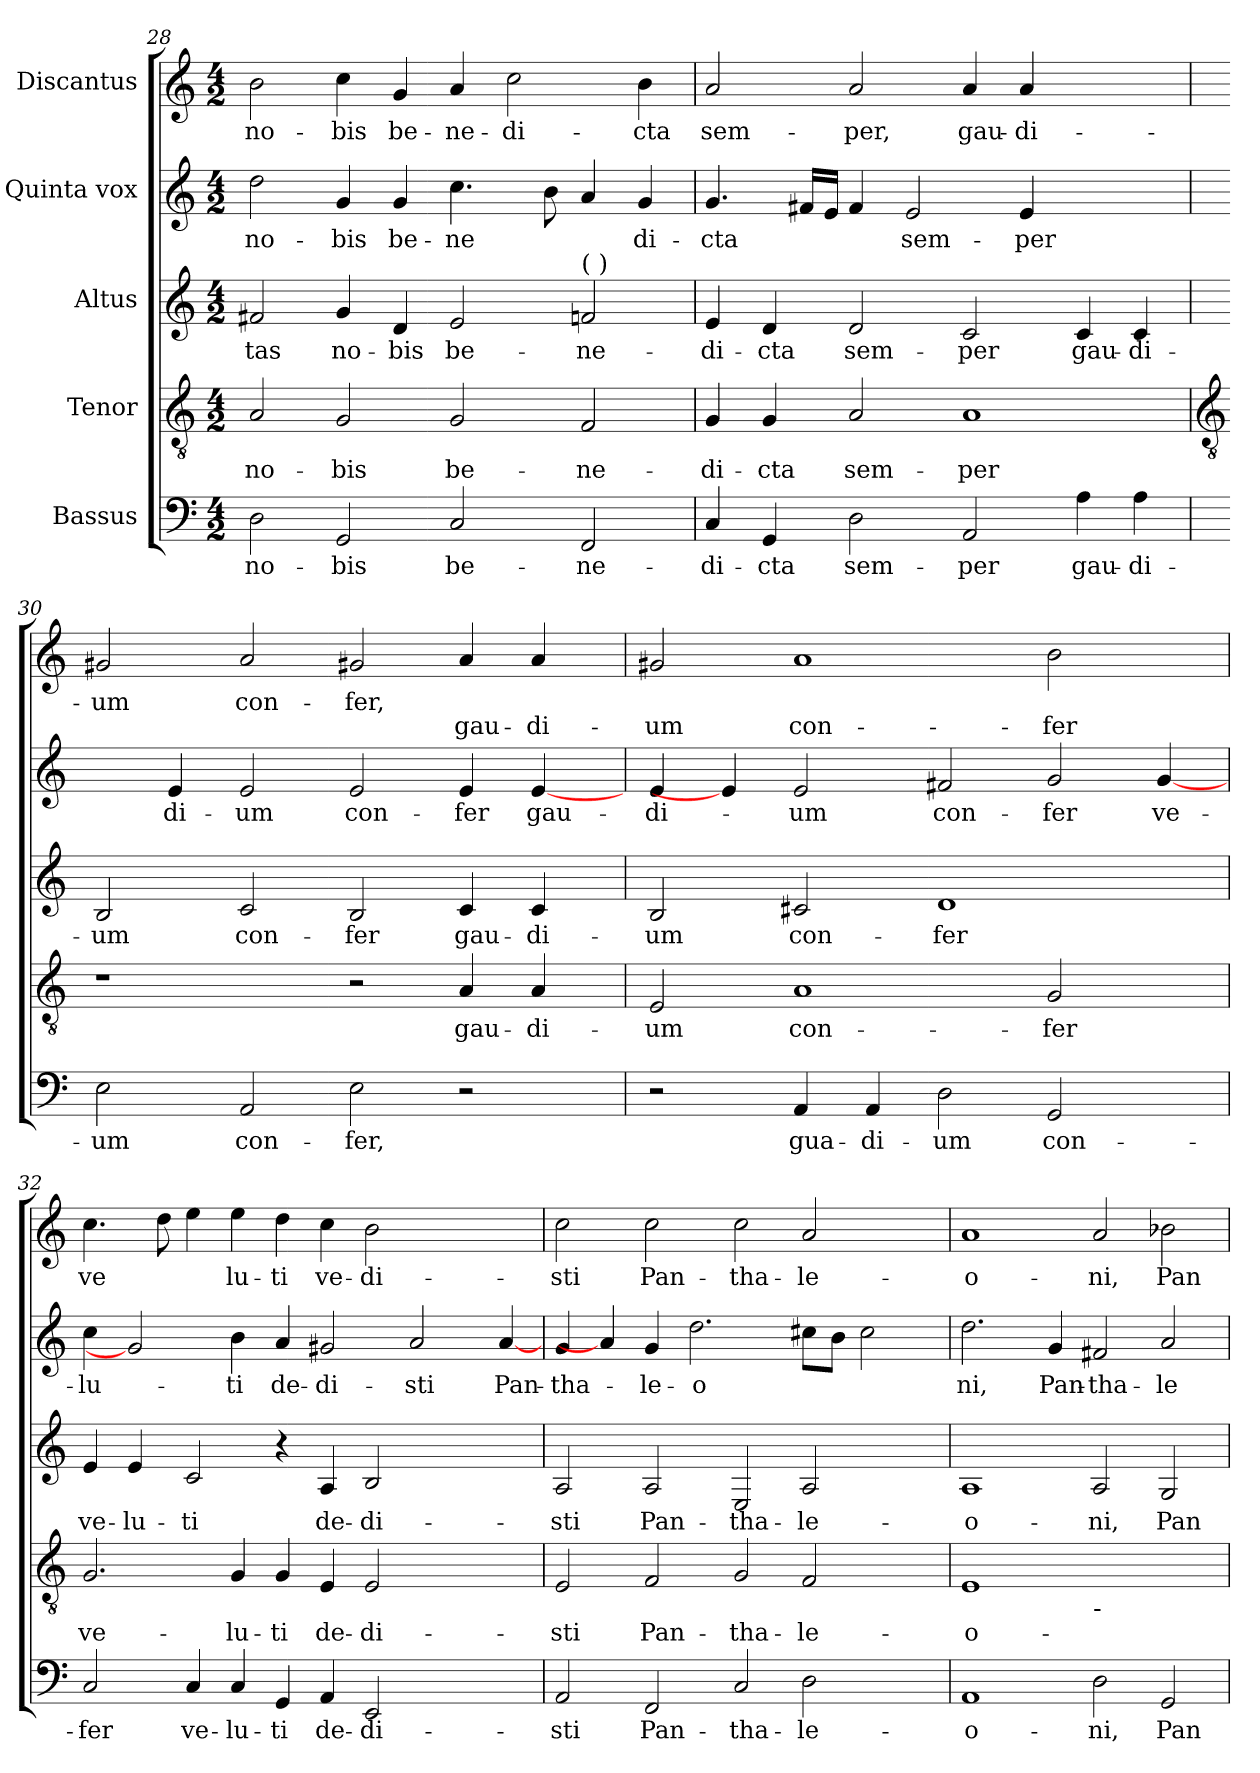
**kern	**text	**kern	**text	**kern	**text	**kern	**text	**kern	**text	**text
*part5	*part5	*part4	*part4	*part3	*part3	*part2	*part2	*part1	*part1	*part1
*staff5	*staff5	*staff4	*staff4	*staff3	*staff3	*staff2	*staff2	*staff1	*staff1	*staff1
*I"Bassus	*	*I"Tenor	*	*I"Altus	*	*I"Quinta vox	*	*I"Discantus	*	*
*clefF4	*	*clefGv2	*	*clefG2	*	*clefG2	*	*clefG2	*	*
*k[]	*	*k[]	*	*k[]	*	*k[]	*	*k[]	*	*
*C:	*	*C:	*	*C:	*	*C:	*	*C:	*	*
*M4/2	*	*M4/2	*	*M4/2	*	*M4/2	*	*M4/2	*	*
=28	=28	=28	=28	=28	=28	=28	=28	=28	=28	=28
!	!LO:LY:b	!	!LO:LY:b	!	!LO:LY:b	!	!LO:LY:b	!	!LO:LY:b	!
2D	no-	2A	no-	2f#X	-tas	2dd	no-	2b	no-	.
!	!LO:LY:b	!	!LO:LY:b	!	!LO:LY:b	!	!LO:LY:b	!	!LO:LY:b	!
2GG	-bis	2G	-bis	4g	no-	4g	-bis	4cc	-bis	.
!	!	!	!	!	!LO:LY:b	!	!LO:LY:b	!	!LO:LY:b	!
.	.	.	.	4d	-bis	4g	be-	4g	be-	.
!	!LO:LY:b	!	!LO:LY:b	!	!LO:LY:b	!	!LO:LY:b	!	!LO:LY:b	!
2C	be-	2G	be-	2e	be-	4.cc	-ne	4a	-ne-	.
!	!	!	!	!	!	!	!	!	!LO:LY:b	!
.	.	.	.	.	.	.	.	2cc	-di-	.
.	.	.	.	.	.	8b	.	.	.	.
!	!	!	!	!LO:TX:a:t=(  )	!	!	!	!	!	!
!	!LO:LY:b	!	!LO:LY:b	!	!LO:LY:b	!	!	!	!	!
2FF	-ne-	2F	-ne-	2f	-ne-	4a	.	.	.	.
!	!	!	!	!	!	!	!LO:LY:b	!	!LO:LY:b	!
.	.	.	.	.	.	4g	di-	4b	-cta	.
=29	=29	=29	=29	=29	=29	=29	=29	=29	=29	=29
!	!LO:LY:b	!	!LO:LY:b	!	!LO:LY:b	!	!LO:LY:b	!	!LO:LY:b	!
4C	-di-	4G	-di-	4e	-di-	4.g	-cta	2a	sem-	.
!	!LO:LY:b	!	!LO:LY:b	!	!LO:LY:b	!	!	!	!	!
4GG	-cta	4G	-cta	4d	-cta	.	.	.	.	.
.	.	.	.	.	.	16f#LL	.	.	.	.
.	.	.	.	.	.	16eJJ	.	.	.	.
!	!LO:LY:b	!	!LO:LY:b	!	!LO:LY:b	!	!	!	!LO:LY:b	!
2D	sem-	2A	sem-	2d	sem-	4f#	.	2a	-per,	.
!	!	!	!	!	!	!	!LO:LY:b	!	!	!
.	.	.	.	.	.	2e	sem-	.	.	.
!	!LO:LY:b	!	!LO:LY:b	!	!LO:LY:b	!	!	!	!LO:LY:b	!
2AA	-per	1A	-per	2c	-per	.	.	4a	gau-	.
!	!	!	!	!	!	!	!LO:LY:b	!	!LO:LY:b	!
.	.	.	.	.	.	4e	-per	4a	-di-	.
!	!LO:LY:b	!	!	!	!LO:LY:b	!	!LO:LY:b	!	!	!
4A	gau-	.	.	4c	gau-	[4eyy	gau-	2ryy	.	.
!	!LO:LY:b	!	!	!	!LO:LY:b	!	!	!	!	!
4A	-di-	.	.	4c	-di-	4ryy	.	.	.	.
!!LO:LB:g=z
=30	=30	=30	=30	=30	=30	=30	=30	=30	=30	=30
*	*	*clefGv2	*	*	*	*	*	*	*	*
!	!LO:LY:b	!	!	!	!LO:LY:b	!	!	!	!LO:LY:b	!
*	*	*	*	*	*	*	*	*^	*	*
2E	-um	1r	.	2B	-um	4eyy]	.	2g#X	1ryy	-um	.
!	!	!	!	!	!	!	!LO:LY:b	!	!	!	!
.	.	.	.	.	.	4e	-di-	.	.	.	.
!	!LO:LY:b	!	!	!	!LO:LY:b	!	!LO:LY:b	!	!	!LO:LY:b	!
2AA	con-	.	.	2c	con-	2e	-um	2a	.	con-	.
!	!LO:LY:b	!	!	!	!LO:LY:b	!	!LO:LY:b	!	!	!LO:LY:b	!
2E	-fer,	2r	.	2B	-fer	2e	con-	2g#X	2ryy	-fer,	.
!	!	!	!LO:LY:b	!	!LO:LY:b	!	!LO:LY:b	!	!	!	!LO:LY:b
2r	.	4A	gau-	4c	gau-	4e	-fer	4a	4ryy	.	gau-
!	!	!	!LO:LY:b	!	!LO:LY:b	!	!LO:LY:b	!	!	!	!LO:LY:b
.	.	4A	-di-	4c	-di-	[4e	gau-	4a	8ryy	.	-di-
.	.	.	.	.	.	.	.	.	8ryy	.	.
=31	=31	=31	=31	=31	=31	=31	=31	=31	=31	=31	=31
!	!	!	!LO:LY:b	!	!LO:LY:b	!	!LO:LY:b	!	!	!	!LO:LY:b
*	*	*	*	*	*	*	*	*v	*v	*	*
2r	.	2E	-um	2B	-um	4e	-di-	2g#X	.	-um
.	.	.	.	.	.	4e]	.	.	.	.
!	!LO:LY:b	!	!LO:LY:b	!	!LO:LY:b	!	!LO:LY:b	!	!	!LO:LY:b
4AA	gua-	1A	con-	2c#X	con-	2e	-um	1a	.	con-
!	!LO:LY:b	!	!	!	!	!	!	!	!	!
4AA	-di-	.	.	.	.	.	.	.	.	.
!	!LO:LY:b	!	!	!	!LO:LY:b	!	!LO:LY:b	!	!	!
2D	-um	.	.	1d	-fer	2f#X	con-	.	.	.
!	!LO:LY:b	!	!LO:LY:b	!	!	!	!LO:LY:b	!	!	!LO:LY:b
2GG	con-	2G	-fer	.	.	2g	-fer	2b	.	-fer
!	!	!	!	!	!	!	!LO:LY:b	!	!	!
4ryy	.	4ryy	.	4ryy	.	[4g	ve-	4ryy	.	.
=32	=32	=32	=32	=32	=32	=32	=32	=32	=32	=32
!	!LO:LY:b	!	!LO:LY:b	!	!LO:LY:b	!	!LO:LY:b	!	!LO:LY:b	!
2C	-fer	2.G	ve-	4e	ve-	4cc	-lu-	4.cc	ve	.
!	!	!	!	!	!LO:LY:b	!	!	!	!	!
.	.	.	.	4e	-lu-	2g]	.	.	.	.
.	.	.	.	.	.	.	.	8dd	.	.
!	!LO:LY:b	!	!	!	!LO:LY:b	!	!	!	!	!
4C	ve-	.	.	2c	-ti	.	.	4ee	.	.
!	!LO:LY:b	!	!LO:LY:b	!	!	!	!LO:LY:b	!	!LO:LY:b	!
4C	-lu-	4G	-lu-	.	.	4b	-ti	4ee	lu-	.
!	!LO:LY:b	!	!LO:LY:b	!	!	!	!LO:LY:b	!	!LO:LY:b	!
4GG	-ti	4G	-ti	4r	.	4a	de-	4dd	-ti	.
!	!LO:LY:b	!	!LO:LY:b	!	!LO:LY:b	!	!LO:LY:b	!	!LO:LY:b	!
4AA	de-	4E	de-	4A	de-	2g#X	-di-	4cc	ve-	.
!	!LO:LY:b	!	!LO:LY:b	!	!LO:LY:b	!	!	!	!LO:LY:b	!
2EE	-di-	2E	-di-	2B	-di-	.	.	2b	-di-	.
!	!	!	!	!	!	!	!LO:LY:b	!	!	!
.	.	.	.	.	.	2a	-sti	.	.	.
2ryy	.	2ryy	.	2ryy	.	.	.	2ryy	.	.
!	!	!	!	!	!	!	!LO:LY:b	!	!	!
.	.	.	.	.	.	[4a	Pan-	.	.	.
=33	=33	=33	=33	=33	=33	=33	=33	=33	=33	=33
!	!LO:LY:b	!	!LO:LY:b	!	!LO:LY:b	!	!LO:LY:b	!	!LO:LY:b	!
2AA	-sti	2E	-sti	2A	-sti	4g	-tha-	2cc	-sti	.
.	.	.	.	.	.	4a]	.	.	.	.
!	!LO:LY:b	!	!LO:LY:b	!	!LO:LY:b	!	!LO:LY:b	!	!LO:LY:b	!
2FF	Pan-	2F	Pan-	2A	Pan-	4g	-le-	2cc	Pan-	.
!	!	!	!	!	!	!	!LO:LY:b	!	!	!
.	.	.	.	.	.	2.dd	-o	.	.	.
!	!LO:LY:b	!	!LO:LY:b	!	!LO:LY:b	!	!	!	!LO:LY:b	!
2C	-tha-	2G	-tha-	2E	-tha-	.	.	2cc	-tha-	.
!	!LO:LY:b	!	!LO:LY:b	!	!LO:LY:b	!	!	!	!LO:LY:b	!
2D	-le-	2F	-le-	2A	-le-	8cc#L	.	2a	-le-	.
.	.	.	.	.	.	8bJ	.	.	.	.
.	.	.	.	.	.	2cc#	.	.	.	.
4ryy	.	4ryy	.	4ryy	.	.	.	4ryy	.	.
=34	=34	=34	=34	=34	=34	=34	=34	=34	=34	=34
!	!LO:LY:b	!	!LO:LY:b	!	!LO:LY:b	!	!LO:LY:b	!	!LO:LY:b	!
1AA	-o-	1E	-o-	1A	-o-	2.dd	ni,	1a	-o-	.
!	!	!	!	!	!	!	!LO:LY:b	!	!	!
.	.	.	.	.	.	4g	Pan-	.	.	.
!	!	!LO:TX:b:t=-	!	!	!	!	!	!	!	!
!	!LO:LY:b	!	!LO:LY:b	!	!LO:LY:b	!	!LO:LY:b	!	!LO:LY:b	!
2D	-ni,	[1Dyy	-ni	2A	-ni,	2f#X	-tha-	2a	-ni,	.
!	!LO:LY:b	!	!	!	!LO:LY:b	!	!LO:LY:b	!	!LO:LY:b	!
2GG	Pan	.	.	2G	Pan-	2a	-le-	2b-X	Pan-	.
=	=	=	=	=	=	=	=	=	=	=
*-	*-	*-	*-	*-	*-	*-	*-	*-	*-	*-
